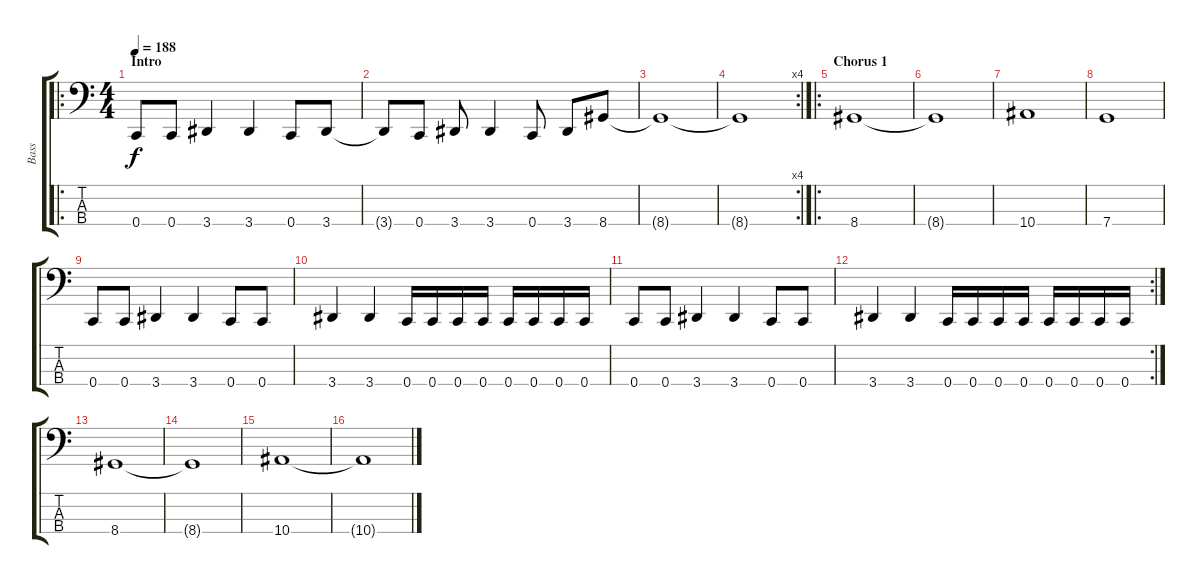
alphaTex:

\track ("Bass" "Bass") {instrument slapbass2}
\staff {score tabs}
\tuning (F2 C2 G1 C1) {hide}
\ro
\ts (4 4)
\section ("" "Intro")
\tempo 188
\clef f4
\ks c
0.4.8{dy f instrument slapbass2} 0.4.8 3.4.4 3.4.4 0.4.8 3.4.8 |
3.4{t}.8 0.4.8 3.4.8 3.4.4 0.4.8 3.4.8 8.4.8 |
8.4{t}.1 |
\rc 4
8.4{t}.1 |
\ro
\section ("" "Chorus 1")
8.4.1 |
8.4{t}.1 |
10.4.1 |
7.4.1 |
0.4.8 0.4.8 3.4.4 3.4.4 0.4.8 0.4.8 |
3.4.4 3.4.4 0.4.16 0.4.16 0.4.16 0.4.16 0.4.16 0.4.16 0.4.16 0.4.16 |
0.4.8 0.4.8 3.4.4 3.4.4 0.4.8 0.4.8 |
\rc 2
3.4.4 3.4.4 0.4.16 0.4.16 0.4.16 0.4.16 0.4.16 0.4.16 0.4.16 0.4.16 |
8.4.1 |
8.4{t}.1 |
10.4.1 |
10.4{t}.1
